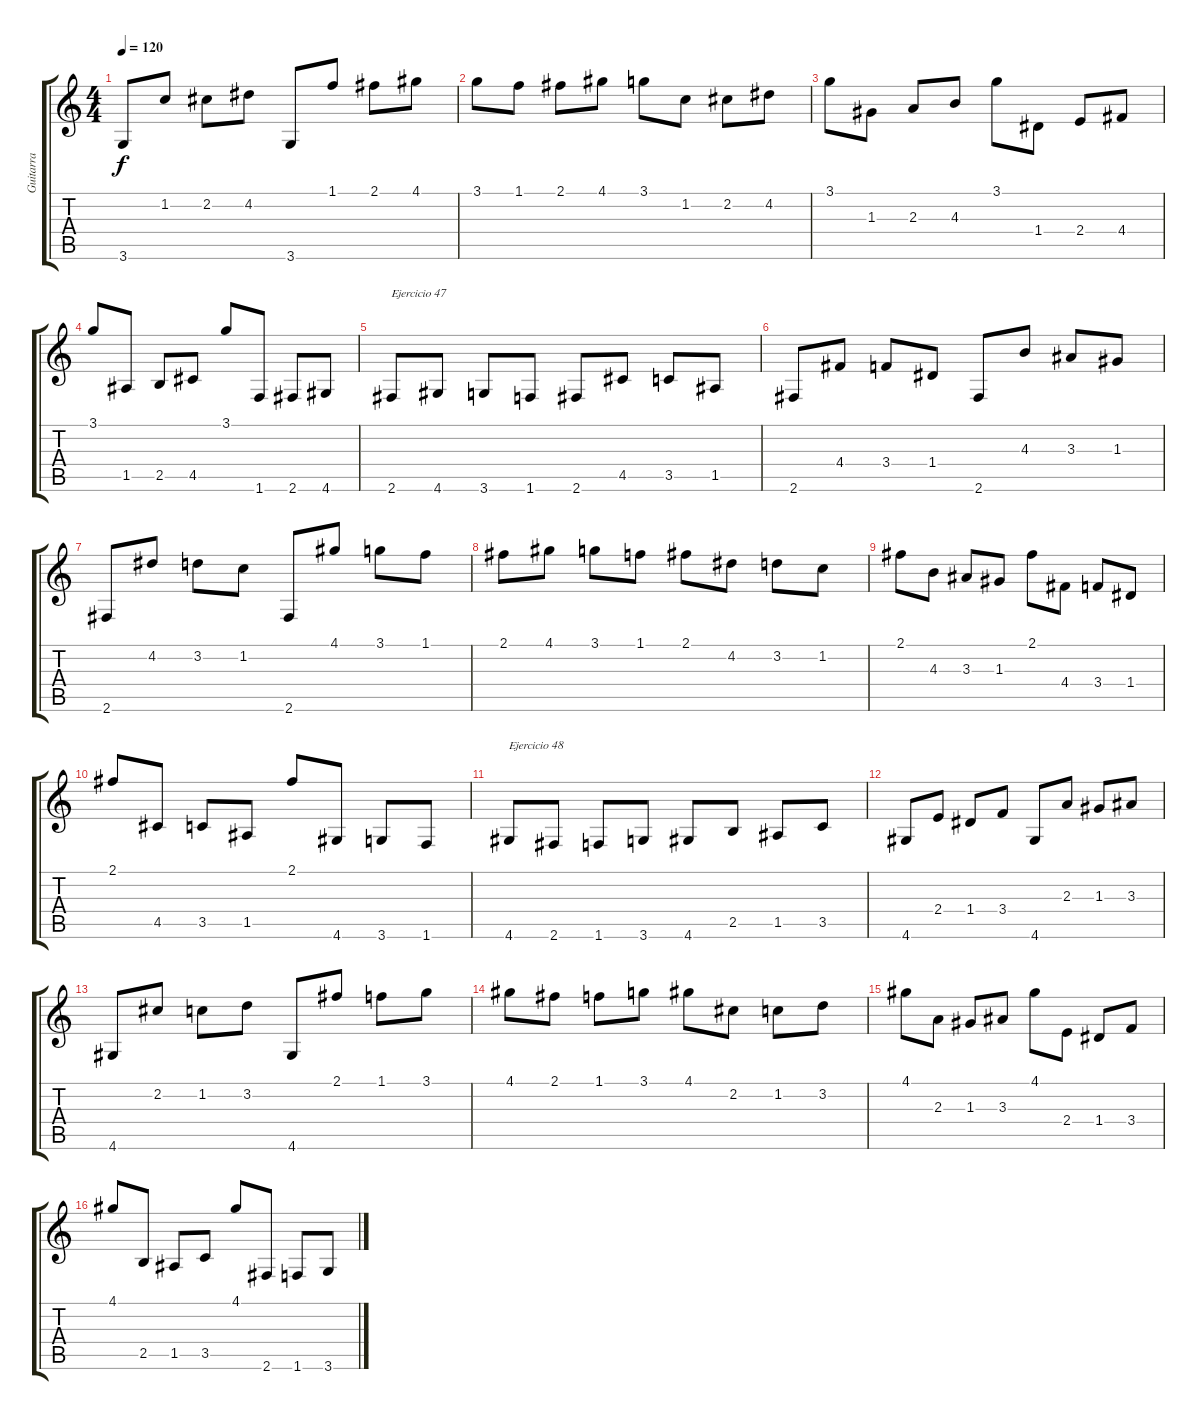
\track ("Guitarra " "Guitarra ") {instrument acousticguitarnylon}
\staff {score tabs}
\tuning (E4 B3 G3 D3 A2 E2) {hide}
\ts (4 4)
\tempo 120
\clef g2
\ks c
3.6.8{dy f} 1.2.8 2.2.8 4.2.8 3.6.8 1.1.8 2.1.8 4.1.8 |
3.1.8 1.1.8 2.1.8 4.1.8 3.1.8 1.2.8 2.2.8 4.2.8 |
3.1.8 1.3.8 2.3.8 4.3.8 3.1.8 1.4.8 2.4.8 4.4.8 |
3.1.8 1.5.8 2.5.8 4.5.8 3.1.8 1.6.8 2.6.8 4.6.8 |
2.6.8{txt "Ejercicio 47"} 4.6.8 3.6.8 1.6.8 2.6.8 4.5.8 3.5.8 1.5.8 |
2.6.8 4.4.8 3.4.8 1.4.8 2.6.8 4.3.8 3.3.8 1.3.8 |
2.6.8 4.2.8 3.2.8 1.2.8 2.6.8 4.1.8 3.1.8 1.1.8 |
2.1.8 4.1.8 3.1.8 1.1.8 2.1.8 4.2.8 3.2.8 1.2.8 |
2.1.8 4.3.8 3.3.8 1.3.8 2.1.8 4.4.8 3.4.8 1.4.8 |
2.1.8 4.5.8 3.5.8 1.5.8 2.1.8 4.6.8 3.6.8 1.6.8 |
4.6.8{txt "Ejercicio 48"} 2.6.8 1.6.8 3.6.8 4.6.8 2.5.8 1.5.8 3.5.8 |
4.6.8 2.4.8 1.4.8 3.4.8 4.6.8 2.3.8 1.3.8 3.3.8 |
4.6.8 2.2.8 1.2.8 3.2.8 4.6.8 2.1.8 1.1.8 3.1.8 |
4.1.8 2.1.8 1.1.8 3.1.8 4.1.8 2.2.8 1.2.8 3.2.8 |
4.1.8 2.3.8 1.3.8 3.3.8 4.1.8 2.4.8 1.4.8 3.4.8 |
4.1.8 2.5.8 1.5.8 3.5.8 4.1.8 2.6.8 1.6.8 3.6.8
